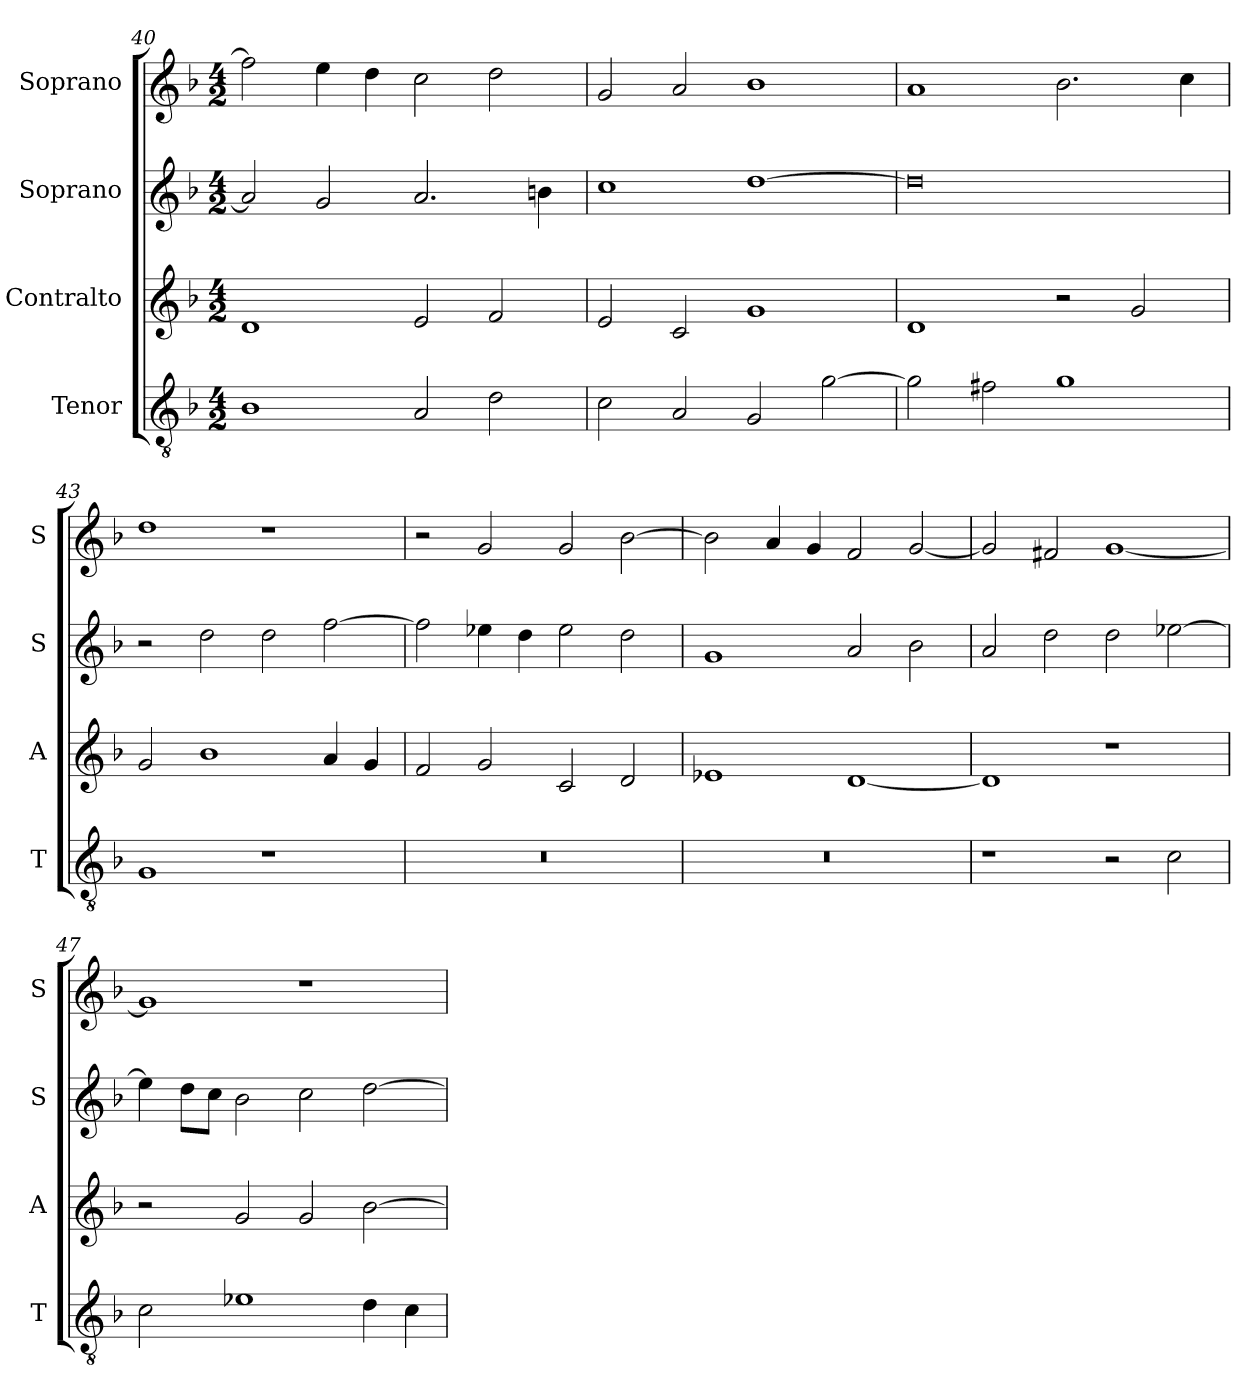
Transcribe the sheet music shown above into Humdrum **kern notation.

**kern	**kern	**kern	**kern
*part4	*part3	*part2	*part1
*staff4	*staff3	*staff2	*staff1
*I"Tenor	*I"Contralto	*I"Soprano	*I"Soprano
*I'T	*I'A	*I'S	*I'S
*clefGv2	*clefG2	*clefG2	*clefG2
*k[b-]	*k[b-]	*k[b-]	*k[b-]
*G:dor	*G:dor	*G:dor	*G:dor
*M4/2	*M4/2	*M4/2	*M4/2
=40	=40	=40	=40
1B-	1d	2a]	2ff]
.	.	2g	4ee
.	.	.	4dd
2A	2e	2.a	2cc
2d	2f	.	2dd
.	.	4bn	.
=41	=41	=41	=41
2c	2e	1cc	2g
2A	2c	.	2a
2G	1g	[1dd	1b-
[2g	.	.	.
=42	=42	=42	=42
2g]	1d	0dd]	1a
2f#X	.	.	.
1g	2r	.	2.b-
.	2g	.	.
.	.	.	4cc
=43	=43	=43	=43
1G	2g	2r	1dd
.	1b-	2dd	.
1r	.	2dd	1r
.	4a	[2ff	.
.	4g	.	.
=44	=44	=44	=44
0r	2f	2ff]	2r
.	2g	4ee-X	2g
.	.	4dd	.
.	2c	2ee-	2g
.	2d	2dd	[2b-
=45	=45	=45	=45
0r	1e-X	1g	2b-]
.	.	.	4a
.	.	.	4g
.	[1d	2a	2f
.	.	2b-	[2g
=46	=46	=46	=46
1r	1d]	2a	2g]
.	.	2dd	2f#X
2r	1r	2dd	[1g
2c	.	[2ee-X	.
=47	=47	=47	=47
2c	2r	4ee-]	1g]
.	.	8dd\L	.
.	.	8cc\J	.
1e-X	2g	2b-	.
.	2g	2cc	1r
4d	[2b-	[2dd	.
4c	.	.	.
=	=	=	=
*-	*-	*-	*-
